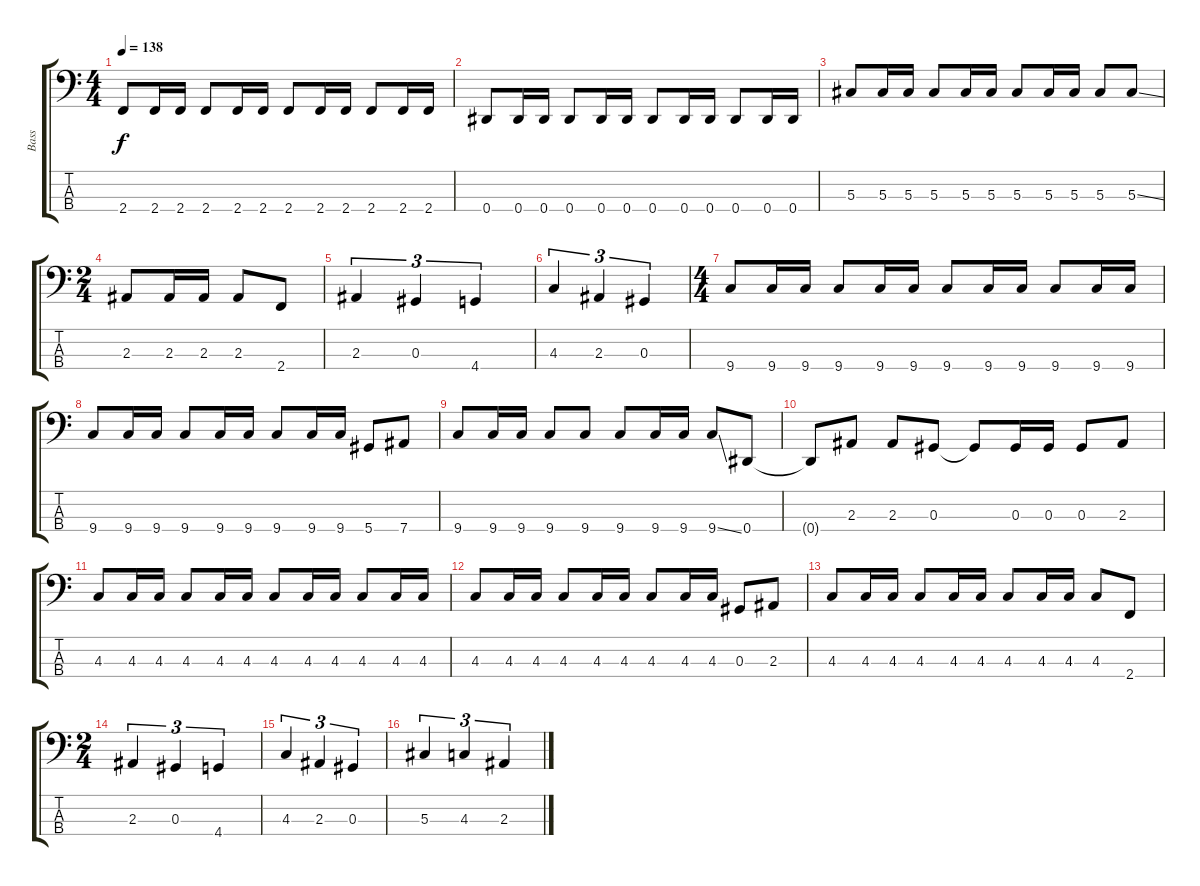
\track ("Bass" "Bass") {instrument electricbasspick}
\staff {score tabs}
\tuning (Gb2 Db2 Ab1 Eb1) {hide}
\ts (4 4)
\tempo 138
\clef f4
\ks c
2.4.8{dy f} 2.4.16 2.4.16 2.4.8 2.4.16 2.4.16 2.4.8 2.4.16 2.4.16 2.4.8 2.4.16 2.4.16 |
0.4.8 0.4.16 0.4.16 0.4.8 0.4.16 0.4.16 0.4.8 0.4.16 0.4.16 0.4.8 0.4.16 0.4.16 |
5.3.8 5.3.16 5.3.16 5.3.8 5.3.16 5.3.16 5.3.8 5.3.16 5.3.16 5.3.8 5.3{ss}.8 |
\ts (2 4)
2.3.8 2.3.16 2.3.16 2.3.8 2.4.8 |
2.3.4{tu (3 2)} 0.3.4{tu (3 2)} 4.4.4{tu (3 2)} |
4.3.4{tu (3 2)} 2.3.4{tu (3 2)} 0.3.4{tu (3 2)} |
\ts (4 4)
9.4.8 9.4.16 9.4.16 9.4.8 9.4.16 9.4.16 9.4.8 9.4.16 9.4.16 9.4.8 9.4.16 9.4.16 |
9.4.8 9.4.16 9.4.16 9.4.8 9.4.16 9.4.16 9.4.8 9.4.16 9.4.16 5.4.8 7.4.8 |
9.4.8 9.4.16 9.4.16 9.4.8 9.4.8 9.4.8 9.4.16 9.4.16 9.4{ss}.8 0.4.8 |
0.4{t}.8 2.3.8 2.3.8 0.3.8 0.3{t}.8 0.3.16 0.3.16 0.3.8 2.3.8 |
4.3.8 4.3.16 4.3.16 4.3.8 4.3.16 4.3.16 4.3.8 4.3.16 4.3.16 4.3.8 4.3.16 4.3.16 |
4.3.8 4.3.16 4.3.16 4.3.8 4.3.16 4.3.16 4.3.8 4.3.16 4.3.16 0.3.8 2.3.8 |
4.3.8 4.3.16 4.3.16 4.3.8 4.3.16 4.3.16 4.3.8 4.3.16 4.3.16 4.3.8 2.4.8 |
\ts (2 4)
2.3.4{tu (3 2)} 0.3.4{tu (3 2)} 4.4.4{tu (3 2)} |
4.3.4{tu (3 2)} 2.3.4{tu (3 2)} 0.3.4{tu (3 2)} |
5.3.4{tu (3 2)} 4.3.4{tu (3 2)} 2.3.4{tu (3 2)}
